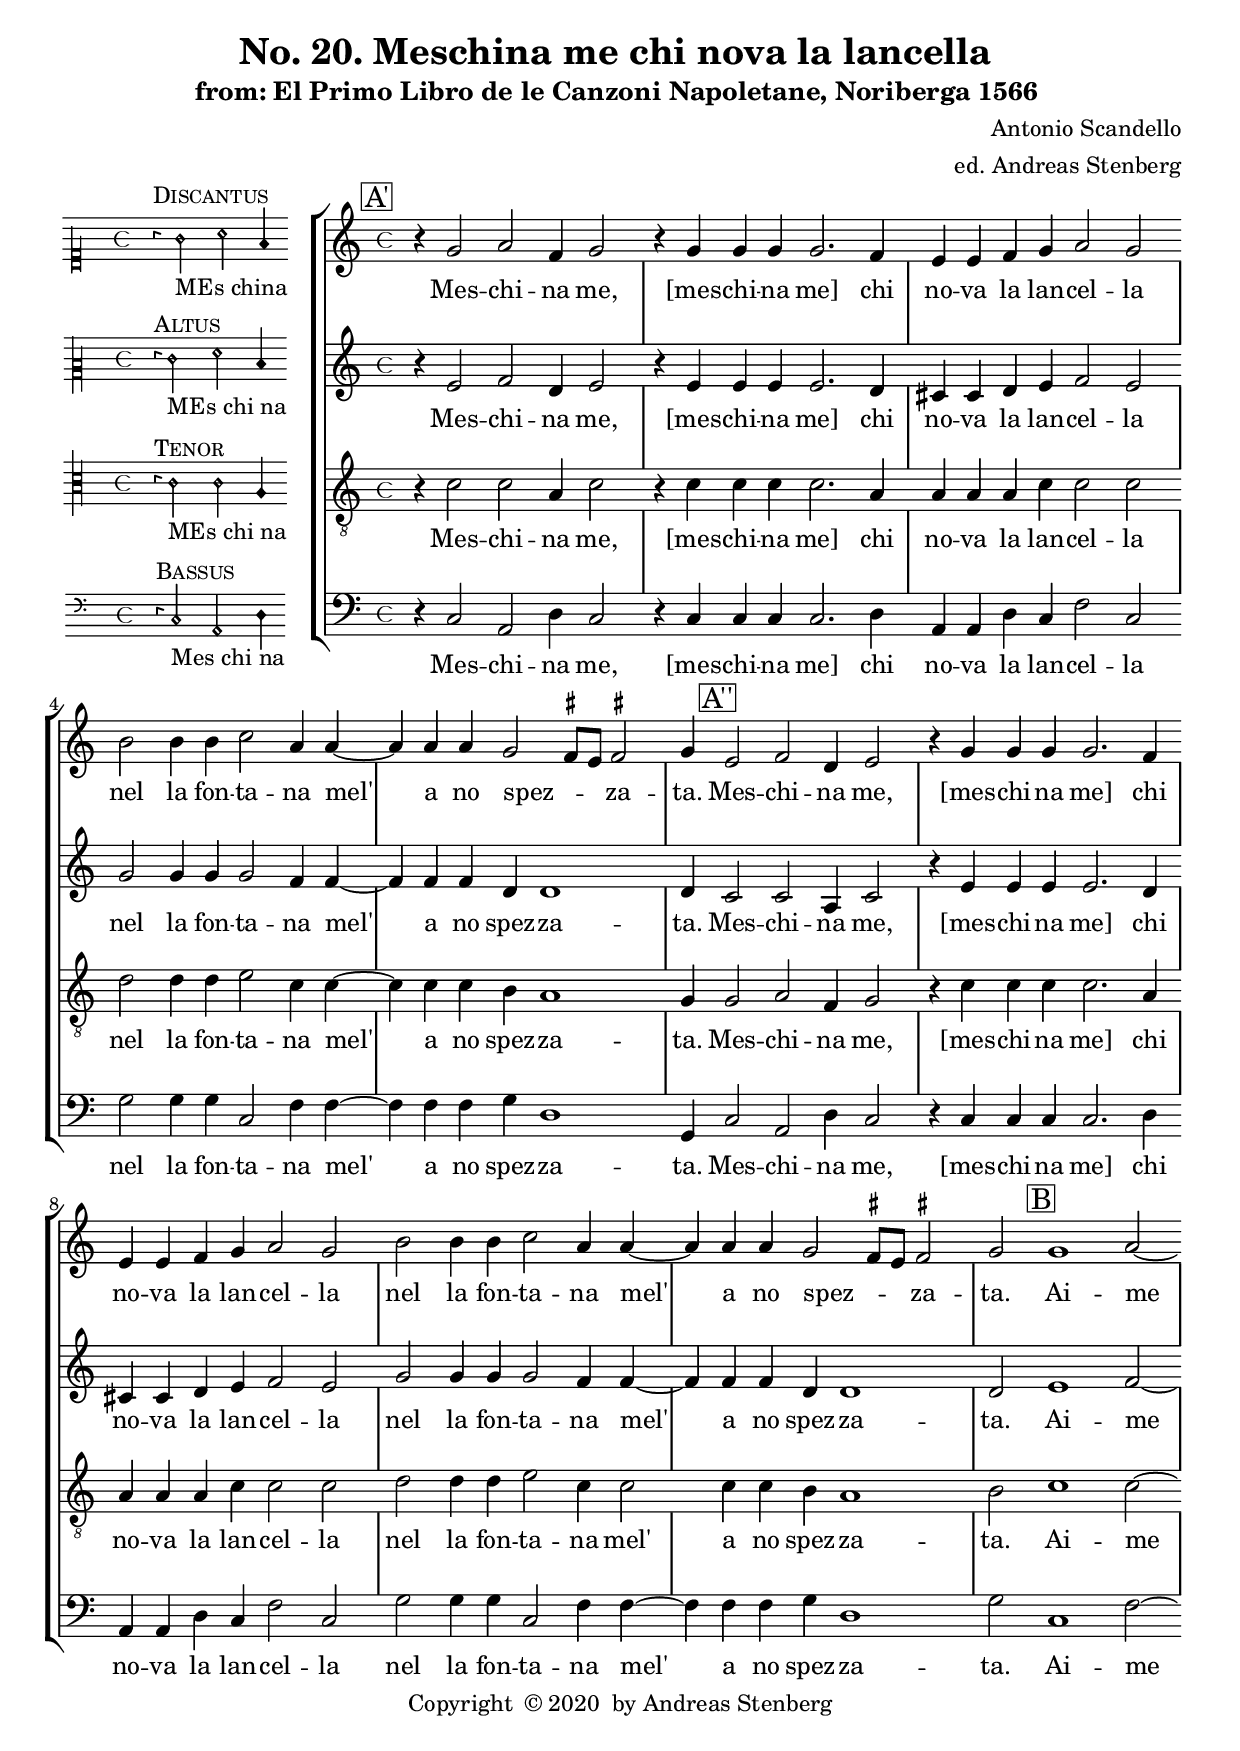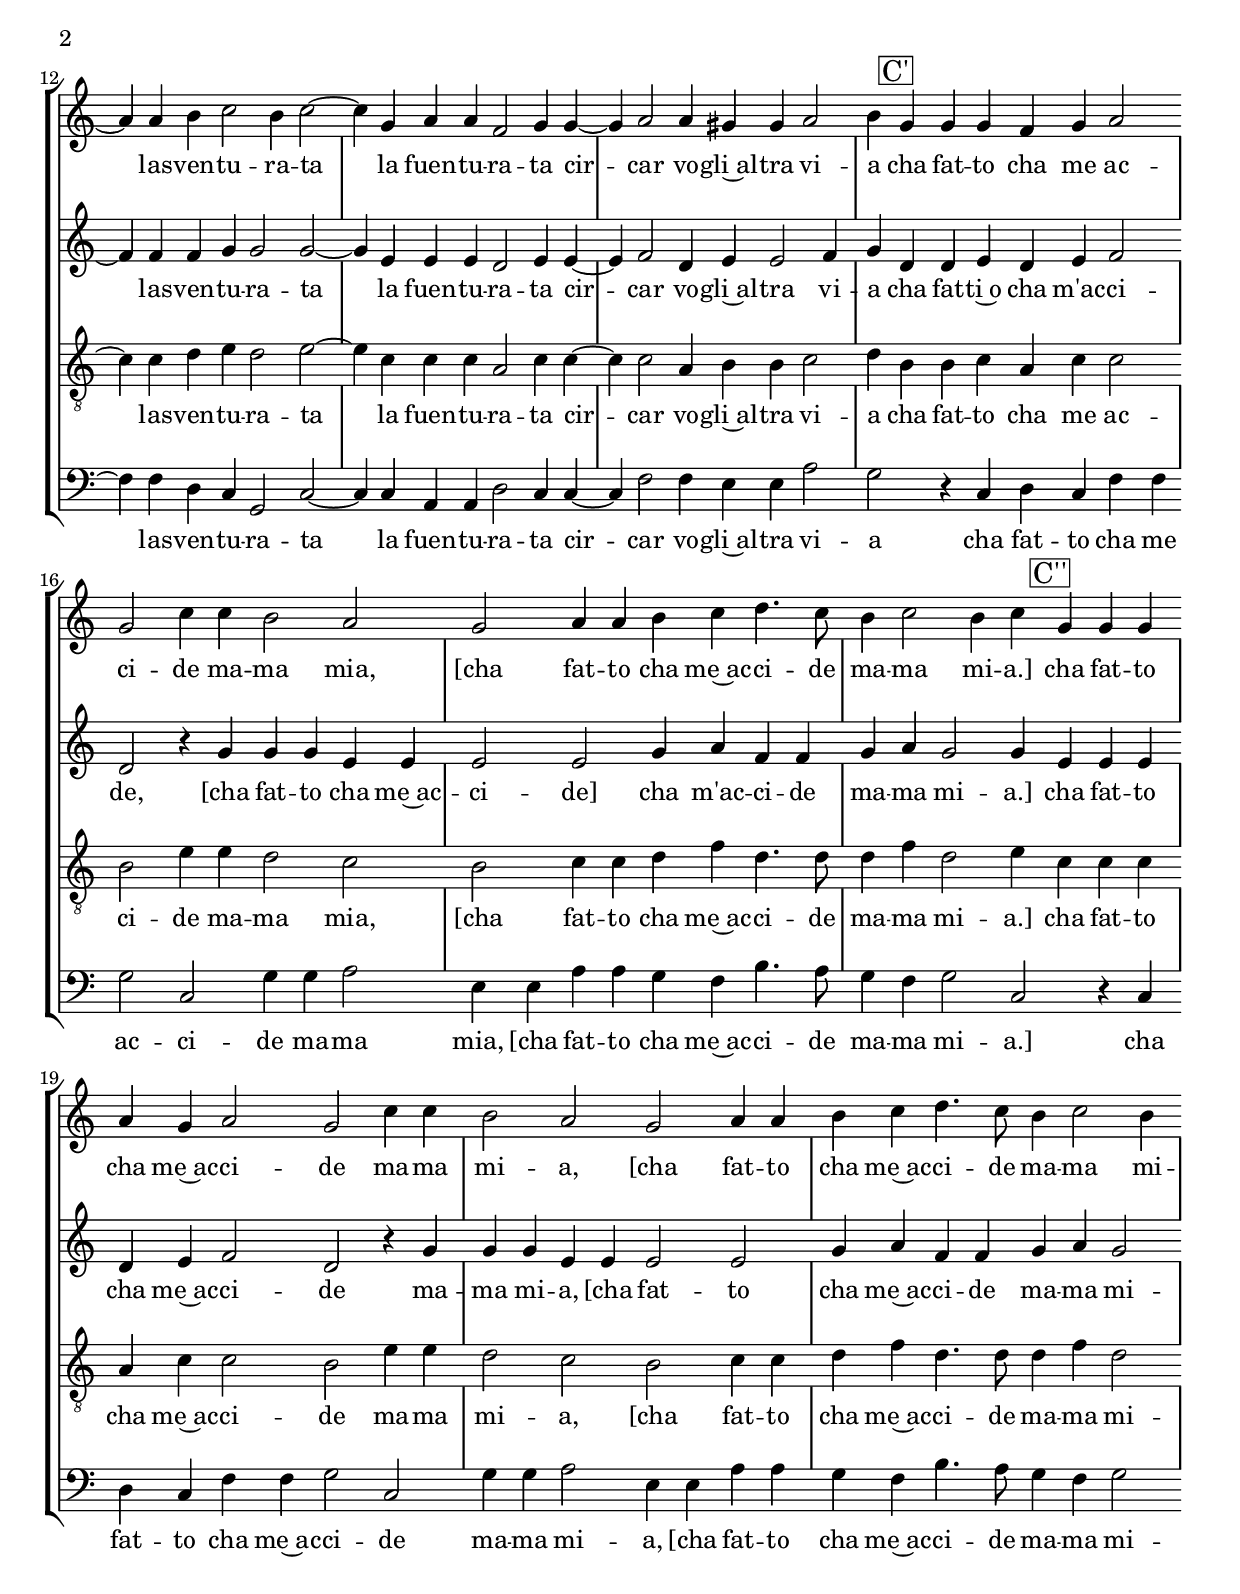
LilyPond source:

\version "2.18.0"
\include "deutsch.ly"
ficta = \once \set suggestAccidentals =##t
\header {
   title = \markup {
    \center-column {
      "No. 20. Meschina me chi nova la lancella "
%      "Wann er zu nacht"
%      \vspace #0.5
    }
  }
  subtitle = "from: El Primo Libro de le Canzoni Napoletane, Noriberga 1566 "
  composer = "Antonio Scandello"
  arranger = "ed. Andreas Stenberg"
  poet = ""
  meter =""
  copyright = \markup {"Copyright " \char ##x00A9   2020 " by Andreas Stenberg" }
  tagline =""
}
global = {
  \key c \major
}
%% PDF p.29
sopMusic = \relative c' {

  \set Score.tempoHideNote = ##t
  \tempo 2 = 86
  \override Staff.TimeSignature.style = #'mensural
  \time 4/4
  \set Timing.measureLength = #(ly:make-moment 4/2)
  \override Staff.BarLine.transparent = ##t
 \mark \markup { \box A' }
 r4 g'2 a2 f4 g2
 r4 g4 g4 g4 g2. f4
 e4 e4 f4 g4 a2 g2
 h2 h4 h4 c2 a4 a4~
 a4 a4 a4 g2( \ficta fis8 e8) \ficta fis!2			%% end of first line in orig.
 g4 \mark \markup { \box A'' } e2 f2 d4 e2
 r4 g4 g4 g4 g2. f4
 e4 e4 f4 g4 a2 g2
 h2 h4 h4 c2 a4 a4~
 a4 a4 a4 g2( \ficta fis8 e8) \ficta fis!2			%% end of second line.
 g2 \mark \markup { \box B } g1 a2~
 a4 a4 h4 c2 h4 c2~
 c4 g4 a4 a4 f2 g4 g4~
 g4 a2 a4 gis4 gis4 a2
 h4 \mark \markup { \box C' } g4 g4 g4 f4 g4 a2
 g2 c4 c4 h2 a2				%% end of third line.
 g2 a4 a4 h4 c4 d4. c8
 h4 c2 h4 c4 \mark \markup { \box C'' } g4 g4 g4
 a4 g4 a2 g2 c4 c4
 h2 a2 g2 a4 a4
 h4 c4 d4. c8 h4 c2 h4
 \cadenzaOn
 c\longa
\revert Staff.BarLine.transparent
  \bar "||"
}
sopWords = \lyricmode {
   Mes -- chi -- na me,
  [mes -- chi -- na me] chi no -- va la lan -- cel -- la nel la fon -- ta -- na mel' a no spez -- za -- ta.

   Mes -- chi -- na me,
  [mes -- chi -- na me] chi no -- va la lan -- cel -- la nel la fon -- ta -- na mel' a no spez -- za -- ta.

  Ai -- me las -- ven -- tu -- ra -- ta la fuen -- tu -- ra -- ta cir -- car vo -- gli~al -- tra vi -- a

  cha fat -- to cha me ac -- ci -- de ma -- ma mia,
  [cha fat -- to cha me~ac -- ci -- de ma -- ma mi -- a.]

  cha fat -- to cha me~ac -- ci -- de ma -- ma mi -- a,
  [cha fat -- to cha me~ac -- ci -- de ma -- ma mi -- a.]
}
%% PDF p.66
altoMusic = \relative c' {
  \override Staff.BarLine.transparent = ##t
  \override Staff.TimeSignature.style = #'mensural
  r4 e2 f2 d4 e2
  r4 e4 e4 e4 e2. d4
  cis4 cis4 d4 e4 f2 e2
  g2 g4 g4 g2 f4 f4~
  f4 f4 f4 d4					%% end of first line in orig.
  d1
  d4 c2 c2 a4 c2
  r4 e4 e4 e4 e2. d4
  cis4 cis4 d4 e4 f2 e2
  g2 g4 g4 g2 f4 f4~
  f4 f4 f4 d4 d1
  d2 e1 f2~
  f4 f4 f4 g4					%% end of second line.
  g2 g2~
  g4 e4 e4 e4 d2 e4 e4~
  e4 f2 d4 e4 e2 f4
  g4 d4 d4 e4 d4 e4 f2
  d2 r4 g4 g4 g4  e 4 e4
  e2 e2 g4 a4 f4 f4				%% end of third line.
  g4 a4 g2 g4 e4 e4 e4
  d4 e4 f2 d2 r4 g4
  g4 g4 e4 e4 e2 e2
  g4 a4 f4 f4 g4 a4 g2
  \cadenzaOn
  g\longa
\revert Staff.BarLine.transparent
}
altoWords = \lyricmode {
   Mes -- chi -- na me,
  [mes -- chi -- na me] chi no -- va la lan -- cel -- la nel la fon -- ta -- na mel' a no spez -- za -- ta.

   Mes -- chi -- na me,
  [mes -- chi -- na me] chi no -- va la lan -- cel -- la nel la fon -- ta -- na mel' a no spez -- za -- ta.

  Ai -- me las -- ven -- tu -- ra -- ta la fuen -- tu -- ra -- ta cir -- car vo -- gli~al -- tra vi -- a

  cha fat -- ti~o cha m'ac -- ci -- de,
  [cha fat -- to cha me~ac -- ci -- de]
  cha m'ac -- ci -- de ma -- ma mi -- a.]

  cha fat -- to cha me~ac -- ci -- de ma -- ma mi -- a,
  [cha fat -- to cha me~ac -- ci -- de ma -- ma mi -- a.]
}
%% PDF p. 105
tenorMusic = \relative c' {
  \clef "G_8"
  \override Staff.BarLine.transparent = ##t
  \override Staff.TimeSignature.style = #'mensural
  r4 c2 c2 a4 c2
  r4 c4 c4 c4 c2. a4
  a4 a4 a4 c4 c2 c2
  d2 d4 d4 e2 c4 c4~
  c4 c4 c4 h4					%% end of first line in orig.
  a1
  g4 g2 a2 f4 g2
  r4 c4 c4 c4 c2. a4
  a4 a4 a4 c4 c2 c2
  d2 d4 d4 e2 c4 c2 c4
  c4 h4 a1
  h2 c1 c2~
  c4 c4 d4 e4					%% end of second line.
  d2 e2~
  e4 c4 c4 c4 a2 c4 c4~
  c4 c2 a4 h4 h4 c2
  d4 h4 h4 c4 a4 c4 c2
  h2 e4 e4 d2 c2
  h2 c4 c4 d4 f4 d4. d8 			%% end of third line.
  d4 f4 d2 e4 c4 c4 c4
  a4 c4 c2 h2 e4 e4
  d2 c2 h2 c4 c4
  d4 f4 d4. d8 d4 f4 d2
  e\longa
  \revert Staff.BarLine.transparent
}
tenorWords = \lyricmode {
   Mes -- chi -- na me,
  [mes -- chi -- na me] chi no -- va la lan -- cel -- la nel la fon -- ta -- na mel' a no spez -- za -- ta.

   Mes -- chi -- na me,
  [mes -- chi -- na me] chi no -- va la lan -- cel -- la nel la fon -- ta -- na mel' a no spez -- za -- ta.

  Ai -- me las -- ven -- tu -- ra -- ta la fuen -- tu -- ra -- ta cir -- car vo -- gli~al -- tra vi -- a

  cha fat -- to cha me ac -- ci -- de ma -- ma mia,
  [cha fat -- to cha me~ac -- ci -- de ma -- ma mi -- a.]

  cha fat -- to cha me~ac -- ci -- de ma -- ma mi -- a,
  [cha fat -- to cha me~ac -- ci -- de ma -- ma mi -- a.]
}
%% PDF p. 143

bassMusic = \relative c {
  \override Staff.BarLine.transparent = ##t
  \override Staff.TimeSignature.style = #'mensural
  r4 c2 a2 d4 c2
  r4 c4 c4 c4 c2. d4
  a4 a4 d4 c4 f2 c2
  g'2 g4 g4 c,2 f4 f4~
  f4 f4 f4 g4					%% end of first line in orig.
  d1
  g,4 c2 a2 d4 c2
  r4 c4 c4 c4 c2. d4
  a4 a4 d4 c4 f2 c2
  g'2 g4 g4 c,2 f4 f4~
  f4 f4 f4 g4 d1
  g2 c,1 f2~
  f4 f4 d4 c4					%% end of second line.
  g2 c2~
  c4 c4 a4 a4 d2 c4 c4~
  c4 f2 f4 e4 e4 a2
  g2 r4 c,4 d4 c4 f4 f4
  g2 c,2 g'4 g4 a2
  e4 e4 a4 a4 g4 f4 h4. a8			%% end of third line.
  g4 f4 g2 c,2 r4 c4
  d4 c4 f4 f4 g2 c,2
  g'4 g4 a2 e4 e4 a4 a4
  g4 f4 h4. a8 g4 f4 g2
  \cadenzaOn
  c,\longa
\revert Staff.BarLine.transparent
}
bassWords = \lyricmode {
   Mes -- chi -- na me,
  [mes -- chi -- na me] chi no -- va la lan -- cel -- la nel la fon -- ta -- na mel' a no spez -- za -- ta.

   Mes -- chi -- na me,
  [mes -- chi -- na me] chi no -- va la lan -- cel -- la nel la fon -- ta -- na mel' a no spez -- za -- ta.

  Ai -- me las -- ven -- tu -- ra -- ta la fuen -- tu -- ra -- ta cir -- car vo -- gli~al -- tra vi -- a

  cha fat -- to cha me ac -- ci -- de ma -- ma mia,
  [cha fat -- to cha me~ac -- ci -- de ma -- ma mi -- a.]

  cha fat -- to cha me~ac -- ci -- de ma -- ma mi -- a,
  [cha fat -- to cha me~ac -- ci -- de ma -- ma mi -- a.]
}
incipitDiscantus = \markup {
  \score {
    {
      %      \set Staff.instrumentName = #"Tenor "
      \override NoteHead.style = #'neomensural
      \override Rest.style = #'neomensural
      \override Staff.TimeSignature.style = #'mensural
      \cadenzaOn
      \clef "petrucci-c1"
      \key c \major
      \time 4/4

      r4^\markup { \smallCaps"Discantus"}
      g'2_"MEs china"
      a'2 f'4
    }
    \layout {
      \context {
        \Voice
        \remove "Ligature_bracket_engraver"
        \consists "Mensural_ligature_engraver"
      }
      line-width = 4.5\cm
    }
  }
}


incipitAltus = \markup {
  \score {
    {
      %      \set Staff.instrumentName = #"Tenor "
      \override NoteHead.style = #'neomensural
      \override Rest.style = #'neomensural
      \override Staff.TimeSignature.style = #'mensural
      \cadenzaOn
      \clef "petrucci-c2"
      \key c \major
      \time 4/4
      r4^\markup \smallCaps"Altus"
      e'2_"MEs chi na"
      f'2 d'4
    }
    \layout {
      \context {
        \Voice
        \remove "Ligature_bracket_engraver"
        \consists "Mensural_ligature_engraver"
      }
      line-width = 4.5\cm
    }
  }
}


incipitTenor = \markup {
  \score {
    {
      %      \set Staff.instrumentName = #"Tenor "
      \override NoteHead.style = #'neomensural
      \override Rest.style = #'neomensural
      \override Staff.TimeSignature.style = #'mensural
      \cadenzaOn
      \clef "petrucci-c3"
      \key c \major
      \time 4/4
      r4^\markup \smallCaps"Tenor"
      c'2_"MEs chi na"
      c'2 a4
    }
    \layout {
      \context {
        \Voice
        \remove "Ligature_bracket_engraver"
        \consists "Mensural_ligature_engraver"
      }
      line-width = 5.0\cm
    }
  }
}
#(append! supported-clefs '(("mensural-f3" . ("clefs.mensural.f" 0 0))))

incipitBassus = \markup {
  \score {
    {
      %      \set Staff.instrumentName = #"Tenor "
      \override NoteHead.style = #'neomensural
      \override Rest.style = #'neomensural
      \override Staff.TimeSignature.style = #'mensural
      \cadenzaOn
      \clef "mensural-f"
      \key c \major
      \time 4/4
      r4^\markup \smallCaps"Bassus"
      c2_"Mes chi na"
      a,2 d4

    }
    \layout {
      \context {
        \Voice
        \remove "Ligature_bracket_engraver"
        \consists "Mensural_ligature_engraver"
      }
      line-width = 4.5\cm
    }
  }
}


\score {
  <<
    \new StaffGroup \with {
      \override VerticalAxisGroup.staff-staff-spacing = #'((basic-distance . 12))
    } <<
      \new Staff = treble <<
        \set Staff.instrumentName = \incipitDiscantus
        \new Voice = "sopranos" {
          \set  Staff.midiInstrument ="choir aahs"
          %	\voiceOne
          << \global \sopMusic >>
        }
      >>
      \new Lyrics = sopranos { s1 }

      \new Staff = "medius" <<
        \set Staff.instrumentName = \incipitAltus

        \new Voice = "altos" {
          %	\voiceTwo
          \set  Staff.midiInstrument ="choir aahs"
          << \global \altoMusic >>
        }
      >>

      \new Lyrics = "altos" { s1 }
      \new Staff = tenors <<
        \set Staff.instrumentName = \incipitTenor

        \clef "treble"
        \new Voice = "tenors" {
          \set  Staff.midiInstrument ="choir aahs"
          %	\voiceOne
          << \global \tenorMusic >>
        }
      >>
      \new Lyrics = "tenors" { s1 }

      \new Staff ="basses" {
        \set Staff.instrumentName = \incipitBassus

        \new Voice = "basses" {
          \set  Staff.midiInstrument ="choir aahs"
          \clef "bass"
          %	\voiceTwo
          << \global \bassMusic >>
        }
      }
    >>
    \new Lyrics = basses { s1 }

    \context Lyrics = sopranos \lyricsto sopranos \sopWords
    \context Lyrics = altos \lyricsto altos \altoWords
    \context Lyrics = tenors \lyricsto tenors \tenorWords
    \context Lyrics = basses \lyricsto basses \bassWords
  >>
  \layout {
    \context {
      \Score
      % no bars in staves
      %      \override BarLine.transparent = ##t

    }
    % the next three instructions keep the lyrics between the bar lines
    \context {
      \Lyrics
      \consists "Bar_engraver"
      \override BarLine.transparent = ##t
    }
    \context {
      \StaffGroup
      \consists "Separating_line_group_engraver"
    }
    \context {
      \Voice
      % no slurs
      \override Slur.transparent = ##t
      % Comment in the below "\remove" command to allow line
      % breaking also at those barlines where a note overlaps
      % into the next bar.  The command is commented out in this
      % short example score, but especially for large scores, you
      % will typically yield better line breaking and thus improve
      % overall spacing if you comment in the following command.
      %\remove "Forbid_line_break_engraver"
    }
    indent = 4.5\cm
  }

}
\score {
  <<
    \new StaffGroup <<
      \new Staff = treble <<
        \set Staff.instrumentName = \incipitDiscantus
        \new Voice = "sopranos" {
          \set  Staff.midiInstrument ="choir aahs"
          %	\voiceOne
          << \global \sopMusic >>
        }
      >>
      \new Lyrics = sopranos { s1 }

      \new Staff = "medius" <<
        \set Staff.instrumentName = \incipitAltus

        \new Voice = "altos" {
          %	\voiceTwo
          \set  Staff.midiInstrument ="choir aahs"
          << \global \altoMusic >>
        }
      >>

      \new Lyrics = "altos" { s1 }
      \new Staff = tenors <<
        \set Staff.instrumentName = \incipitTenor

        \clef "treble"
        \new Voice = "tenors" {
          \set  Staff.midiInstrument ="choir aahs"
          %	\voiceOne
          << \global \tenorMusic >>
        }
      >>
      \new Lyrics = "tenors" { s1 }

      \new Staff ="basses" {
        \set Staff.instrumentName = \incipitBassus

        \new Voice = "basses" {
          \set  Staff.midiInstrument ="choir aahs"
          \clef "G_8"
          %	\voiceTwo
          << \global \bassMusic >>
        }
      }
    >>
    \new Lyrics = basses { s1 }

    \context Lyrics = sopranos \lyricsto sopranos \sopWords
    \context Lyrics = altos \lyricsto altos \altoWords
    \context Lyrics = tenors \lyricsto tenors \tenorWords
    \context Lyrics = basses \lyricsto basses \bassWords
  >>
  \midi {}
}
\paper {
  ragged-bottom = ##t
  ragged-last-bottom = ##t
  ragged-last = ##t
}

%{
convert-ly.py (GNU LilyPond) 2.18.2  convert-ly.py: Processing `'...
Applying conversion: 2.15.7, 2.15.9, 2.15.10, 2.15.16, 2.15.17,
2.15.18, 2.15.19, 2.15.20, 2.15.25, 2.15.32, 2.15.39, 2.15.40,
2.15.42, 2.15.43, 2.16.0, 2.17.0, 2.17.4, 2.17.5, 2.17.6, 2.17.11,
2.17.14, 2.17.15, 2.17.18, 2.17.19, 2.17.20, 2.17.25, 2.17.27,
2.17.29, 2.17.97, 2.18.0
%}
